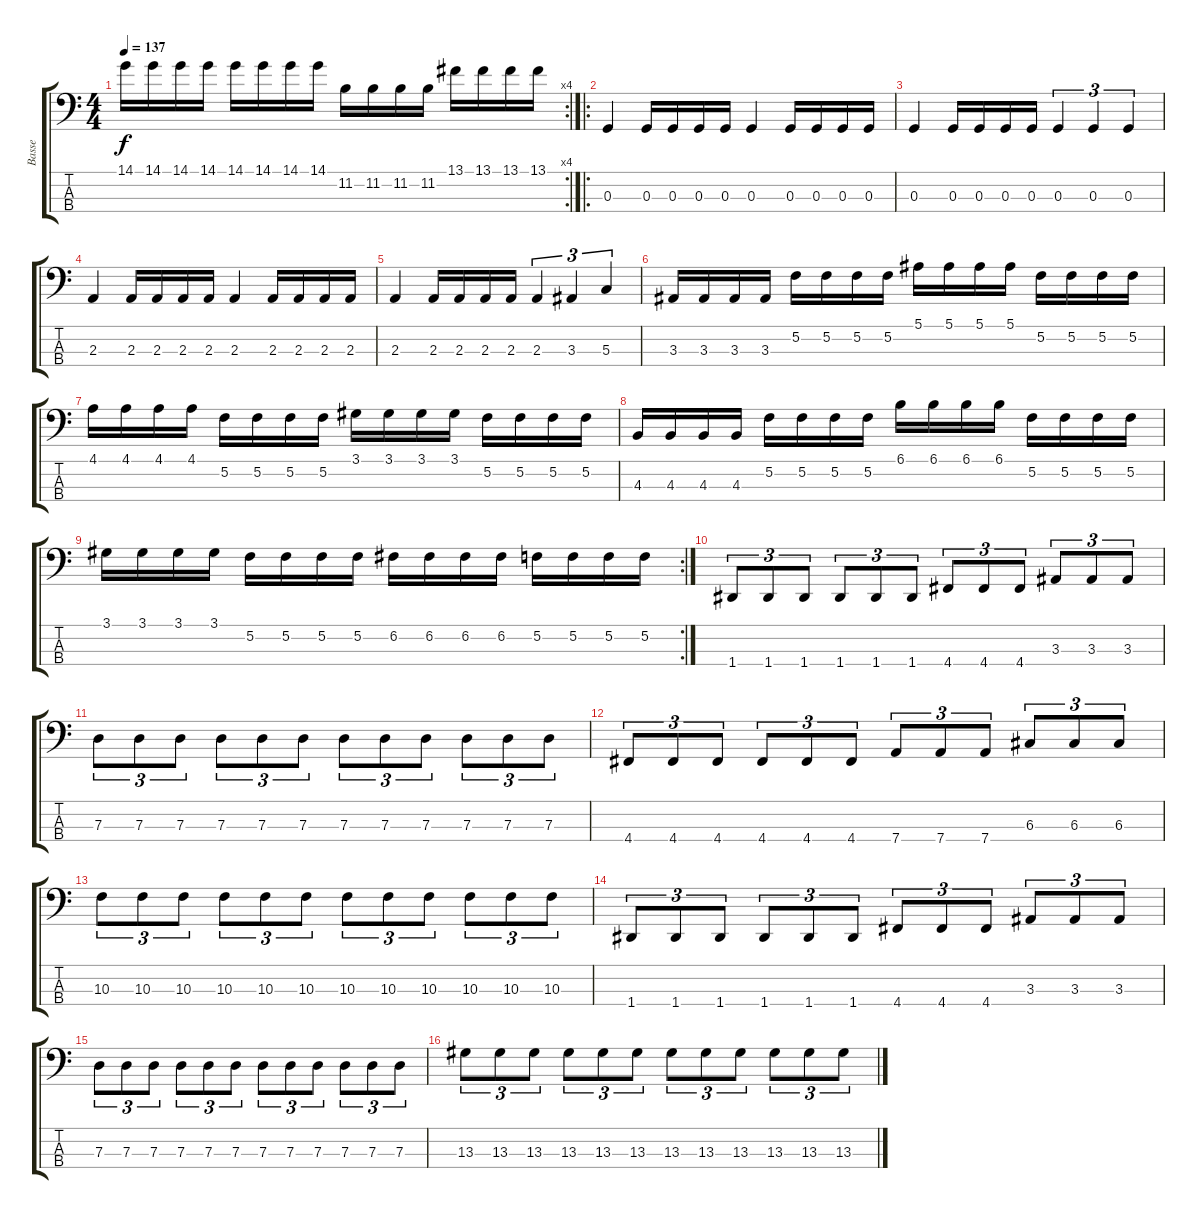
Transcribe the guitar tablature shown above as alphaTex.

\track ("Basse" "Basse") {instrument electricbassfinger}
\staff {score tabs}
\tuning (F2 C2 G1 D1) {hide}
\rc 4
\ts (4 4)
\tempo 137
\clef f4
\ks c
14.1.16{dy f} 14.1.16 14.1.16 14.1.16 14.1.16 14.1.16 14.1.16 14.1.16 11.2.16 11.2.16 11.2.16 11.2.16 13.1.16 13.1.16 13.1.16 13.1.16 |
\ro
0.3.4 0.3.16 0.3.16 0.3.16 0.3.16 0.3.4 0.3.16 0.3.16 0.3.16 0.3.16 |
0.3.4 0.3.16 0.3.16 0.3.16 0.3.16 0.3.4{tu (3 2)} 0.3.4{tu (3 2)} 0.3.4{tu (3 2)} |
2.3.4 2.3.16 2.3.16 2.3.16 2.3.16 2.3.4 2.3.16 2.3.16 2.3.16 2.3.16 |
2.3.4 2.3.16 2.3.16 2.3.16 2.3.16 2.3.4{tu (3 2)} 3.3.4{tu (3 2)} 5.3.4{tu (3 2)} |
3.3.16 3.3.16 3.3.16 3.3.16 5.2.16 5.2.16 5.2.16 5.2.16 5.1.16 5.1.16 5.1.16 5.1.16 5.2.16 5.2.16 5.2.16 5.2.16 |
4.1.16 4.1.16 4.1.16 4.1.16 5.2.16 5.2.16 5.2.16 5.2.16 3.1.16 3.1.16 3.1.16 3.1.16 5.2.16 5.2.16 5.2.16 5.2.16 |
4.3.16 4.3.16 4.3.16 4.3.16 5.2.16 5.2.16 5.2.16 5.2.16 6.1.16 6.1.16 6.1.16 6.1.16 5.2.16 5.2.16 5.2.16 5.2.16 |
\rc 2
3.1.16 3.1.16 3.1.16 3.1.16 5.2.16 5.2.16 5.2.16 5.2.16 6.2.16 6.2.16 6.2.16 6.2.16 5.2.16 5.2.16 5.2.16 5.2.16 |
1.4.8{tu (3 2)} 1.4.8{tu (3 2)} 1.4.8{tu (3 2)} 1.4.8{tu (3 2)} 1.4.8{tu (3 2)} 1.4.8{tu (3 2)} 4.4.8{tu (3 2)} 4.4.8{tu (3 2)} 4.4.8{tu (3 2)} 3.3.8{tu (3 2)} 3.3.8{tu (3 2)} 3.3.8{tu (3 2)} |
7.3.8{tu (3 2)} 7.3.8{tu (3 2)} 7.3.8{tu (3 2)} 7.3.8{tu (3 2)} 7.3.8{tu (3 2)} 7.3.8{tu (3 2)} 7.3.8{tu (3 2)} 7.3.8{tu (3 2)} 7.3.8{tu (3 2)} 7.3.8{tu (3 2)} 7.3.8{tu (3 2)} 7.3.8{tu (3 2)} |
4.4.8{tu (3 2)} 4.4.8{tu (3 2)} 4.4.8{tu (3 2)} 4.4.8{tu (3 2)} 4.4.8{tu (3 2)} 4.4.8{tu (3 2)} 7.4.8{tu (3 2)} 7.4.8{tu (3 2)} 7.4.8{tu (3 2)} 6.3.8{tu (3 2)} 6.3.8{tu (3 2)} 6.3.8{tu (3 2)} |
10.3.8{tu (3 2)} 10.3.8{tu (3 2)} 10.3.8{tu (3 2)} 10.3.8{tu (3 2)} 10.3.8{tu (3 2)} 10.3.8{tu (3 2)} 10.3.8{tu (3 2)} 10.3.8{tu (3 2)} 10.3.8{tu (3 2)} 10.3.8{tu (3 2)} 10.3.8{tu (3 2)} 10.3.8{tu (3 2)} |
1.4.8{tu (3 2)} 1.4.8{tu (3 2)} 1.4.8{tu (3 2)} 1.4.8{tu (3 2)} 1.4.8{tu (3 2)} 1.4.8{tu (3 2)} 4.4.8{tu (3 2)} 4.4.8{tu (3 2)} 4.4.8{tu (3 2)} 3.3.8{tu (3 2)} 3.3.8{tu (3 2)} 3.3.8{tu (3 2)} |
7.3.8{tu (3 2)} 7.3.8{tu (3 2)} 7.3.8{tu (3 2)} 7.3.8{tu (3 2)} 7.3.8{tu (3 2)} 7.3.8{tu (3 2)} 7.3.8{tu (3 2)} 7.3.8{tu (3 2)} 7.3.8{tu (3 2)} 7.3.8{tu (3 2)} 7.3.8{tu (3 2)} 7.3.8{tu (3 2)} |
13.3.8{tu (3 2)} 13.3.8{tu (3 2)} 13.3.8{tu (3 2)} 13.3.8{tu (3 2)} 13.3.8{tu (3 2)} 13.3.8{tu (3 2)} 13.3.8{tu (3 2)} 13.3.8{tu (3 2)} 13.3.8{tu (3 2)} 13.3.8{tu (3 2)} 13.3.8{tu (3 2)} 13.3.8{tu (3 2)}
